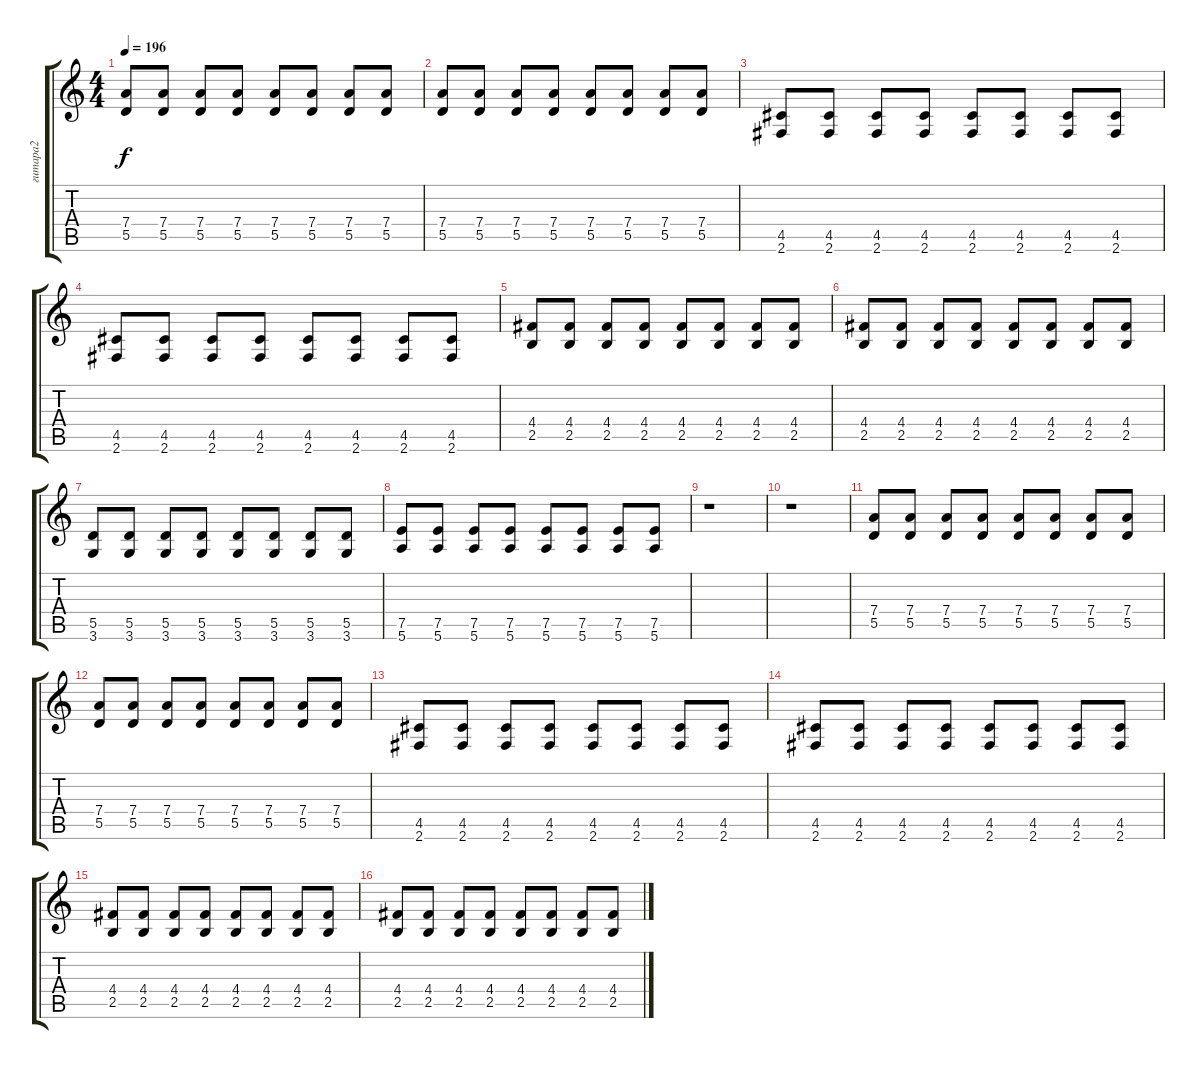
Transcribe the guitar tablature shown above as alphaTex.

\track ("гитара2" "гитара2") {instrument overdrivenguitar}
\staff {score tabs}
\tuning (E4 B3 G3 D3 A2 E2) {hide}
\ts (4 4)
\tempo 196
\clef g2
\ks c
(7.4 5.5).8{dy f} (7.4 5.5).8 (7.4 5.5).8 (7.4 5.5).8 (7.4 5.5).8 (7.4 5.5).8 (7.4 5.5).8 (7.4 5.5).8 |
(7.4 5.5).8 (7.4 5.5).8 (7.4 5.5).8 (7.4 5.5).8 (7.4 5.5).8 (7.4 5.5).8 (7.4 5.5).8 (7.4 5.5).8 |
(4.5 2.6).8 (4.5 2.6).8 (4.5 2.6).8 (4.5 2.6).8 (4.5 2.6).8 (4.5 2.6).8 (4.5 2.6).8 (4.5 2.6).8 |
(4.5 2.6).8 (4.5 2.6).8 (4.5 2.6).8 (4.5 2.6).8 (4.5 2.6).8 (4.5 2.6).8 (4.5 2.6).8 (4.5 2.6).8 |
(4.4 2.5).8 (4.4 2.5).8 (4.4 2.5).8 (4.4 2.5).8 (4.4 2.5).8 (4.4 2.5).8 (4.4 2.5).8 (4.4 2.5).8 |
(4.4 2.5).8 (4.4 2.5).8 (4.4 2.5).8 (4.4 2.5).8 (4.4 2.5).8 (4.4 2.5).8 (4.4 2.5).8 (4.4 2.5).8 |
(5.5 3.6).8 (5.5 3.6).8 (5.5 3.6).8 (5.5 3.6).8 (5.5 3.6).8 (5.5 3.6).8 (5.5 3.6).8 (5.5 3.6).8 |
(7.5 5.6).8 (7.5 5.6).8 (7.5 5.6).8 (7.5 5.6).8 (7.5 5.6).8 (7.5 5.6).8 (7.5 5.6).8 (7.5 5.6).8 |
r.1 |
r.1 |
(7.4 5.5).8 (7.4 5.5).8 (7.4 5.5).8 (7.4 5.5).8 (7.4 5.5).8 (7.4 5.5).8 (7.4 5.5).8 (7.4 5.5).8 |
(7.4 5.5).8 (7.4 5.5).8 (7.4 5.5).8 (7.4 5.5).8 (7.4 5.5).8 (7.4 5.5).8 (7.4 5.5).8 (7.4 5.5).8 |
(4.5 2.6).8 (4.5 2.6).8 (4.5 2.6).8 (4.5 2.6).8 (4.5 2.6).8 (4.5 2.6).8 (4.5 2.6).8 (4.5 2.6).8 |
(4.5 2.6).8 (4.5 2.6).8 (4.5 2.6).8 (4.5 2.6).8 (4.5 2.6).8 (4.5 2.6).8 (4.5 2.6).8 (4.5 2.6).8 |
(4.4 2.5).8 (4.4 2.5).8 (4.4 2.5).8 (4.4 2.5).8 (4.4 2.5).8 (4.4 2.5).8 (4.4 2.5).8 (4.4 2.5).8 |
(4.4 2.5).8 (4.4 2.5).8 (4.4 2.5).8 (4.4 2.5).8 (4.4 2.5).8 (4.4 2.5).8 (4.4 2.5).8 (4.4 2.5).8
